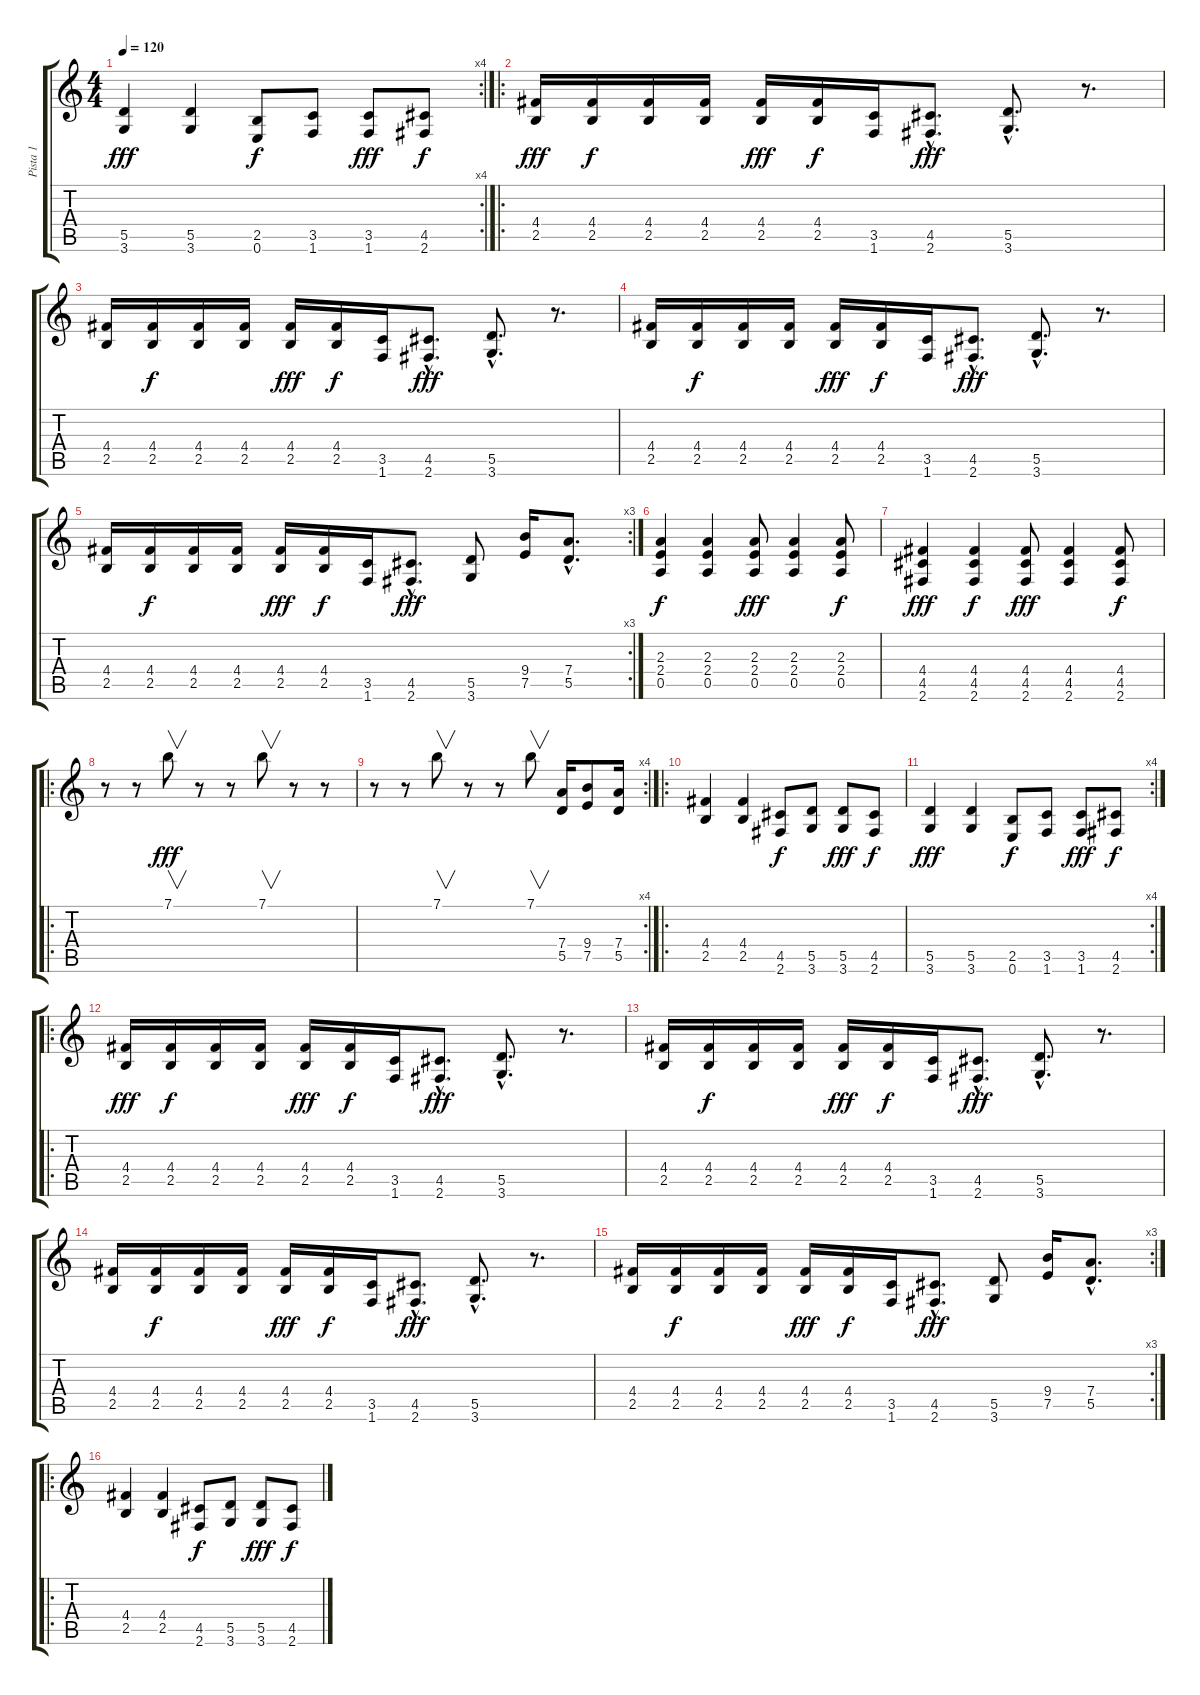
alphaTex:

\track ("Pista 1" "Pista 1") {instrument overdrivenguitar}
\staff {score tabs}
\tuning (E4 B3 G3 D3 A2 E2) {hide}
\rc 4
\ts (4 4)
\tempo 120
\clef g2
\ks c
(5.5 3.6).4{dy fff} (5.5 3.6).4 (2.5 0.6).8{dy f} (3.5 1.6).8 (3.5 1.6).8{dy fff} (4.5 2.6).8{dy f} |
\ro
(4.4 2.5).16{dy fff} (4.4 2.5).16{dy f} (4.4 2.5).16 (4.4 2.5).16 (4.4 2.5).16{dy fff} (4.4 2.5).16{dy f} (3.5 1.6).16 (4.5{hac} 2.6{hac}).8{d dy fff} (5.5{hac} 3.6{hac}).8{d} r.8{d} |
(4.4 2.5).16 (4.4 2.5).16{dy f} (4.4 2.5).16 (4.4 2.5).16 (4.4 2.5).16{dy fff} (4.4 2.5).16{dy f} (3.5 1.6).16 (4.5{hac} 2.6{hac}).8{d dy fff} (5.5{hac} 3.6{hac}).8{d} r.8{d} |
(4.4 2.5).16 (4.4 2.5).16{dy f} (4.4 2.5).16 (4.4 2.5).16 (4.4 2.5).16{dy fff} (4.4 2.5).16{dy f} (3.5 1.6).16 (4.5{hac} 2.6{hac}).8{d dy fff} (5.5{hac} 3.6{hac}).8{d} r.8{d} |
\rc 3
(4.4 2.5).16 (4.4 2.5).16{dy f} (4.4 2.5).16 (4.4 2.5).16 (4.4 2.5).16{dy fff} (4.4 2.5).16{dy f} (3.5 1.6).16 (4.5{hac} 2.6{hac}).8{d dy fff} (5.5 3.6).8 (9.4 7.5).16 (7.4{hac} 5.5{hac}).8{d} |
(2.3 2.4 0.5).4{dy f} (2.3 2.4 0.5).4 (2.3 2.4 0.5).8{dy fff} (2.3 2.4 0.5).4 (2.3 2.4 0.5).8{dy f} |
(4.4 4.5 2.6).4{dy fff} (4.4 4.5 2.6).4{dy f} (4.4 4.5 2.6).8{dy fff} (4.4 4.5 2.6).4 (4.4 4.5 2.6).8{dy f} |
\ro
r.8 r.8 7.1.8{v dy fff} r.8 r.8 7.1.8{v} r.8 r.8 |
\rc 4
r.8 r.8 7.1.8{v} r.8 r.8 7.1.8{v} (7.4 5.5).16 (9.4 7.5).8 (7.4 5.5).16 |
\ro
(4.4 2.5).4 (4.4 2.5).4 (4.5 2.6).8{dy f} (5.5 3.6).8 (5.5 3.6).8{dy fff} (4.5 2.6).8{dy f} |
\rc 4
(5.5 3.6).4{dy fff} (5.5 3.6).4 (2.5 0.6).8{dy f} (3.5 1.6).8 (3.5 1.6).8{dy fff} (4.5 2.6).8{dy f} |
\ro
(4.4 2.5).16{dy fff} (4.4 2.5).16{dy f} (4.4 2.5).16 (4.4 2.5).16 (4.4 2.5).16{dy fff} (4.4 2.5).16{dy f} (3.5 1.6).16 (4.5{hac} 2.6{hac}).8{d dy fff} (5.5{hac} 3.6{hac}).8{d} r.8{d} |
(4.4 2.5).16 (4.4 2.5).16{dy f} (4.4 2.5).16 (4.4 2.5).16 (4.4 2.5).16{dy fff} (4.4 2.5).16{dy f} (3.5 1.6).16 (4.5{hac} 2.6{hac}).8{d dy fff} (5.5{hac} 3.6{hac}).8{d} r.8{d} |
(4.4 2.5).16 (4.4 2.5).16{dy f} (4.4 2.5).16 (4.4 2.5).16 (4.4 2.5).16{dy fff} (4.4 2.5).16{dy f} (3.5 1.6).16 (4.5{hac} 2.6{hac}).8{d dy fff} (5.5{hac} 3.6{hac}).8{d} r.8{d} |
\rc 3
(4.4 2.5).16 (4.4 2.5).16{dy f} (4.4 2.5).16 (4.4 2.5).16 (4.4 2.5).16{dy fff} (4.4 2.5).16{dy f} (3.5 1.6).16 (4.5{hac} 2.6{hac}).8{d dy fff} (5.5 3.6).8 (9.4 7.5).16 (7.4{hac} 5.5{hac}).8{d} |
\ro
(4.4 2.5).4 (4.4 2.5).4 (4.5 2.6).8{dy f} (5.5 3.6).8 (5.5 3.6).8{dy fff} (4.5 2.6).8{dy f}
